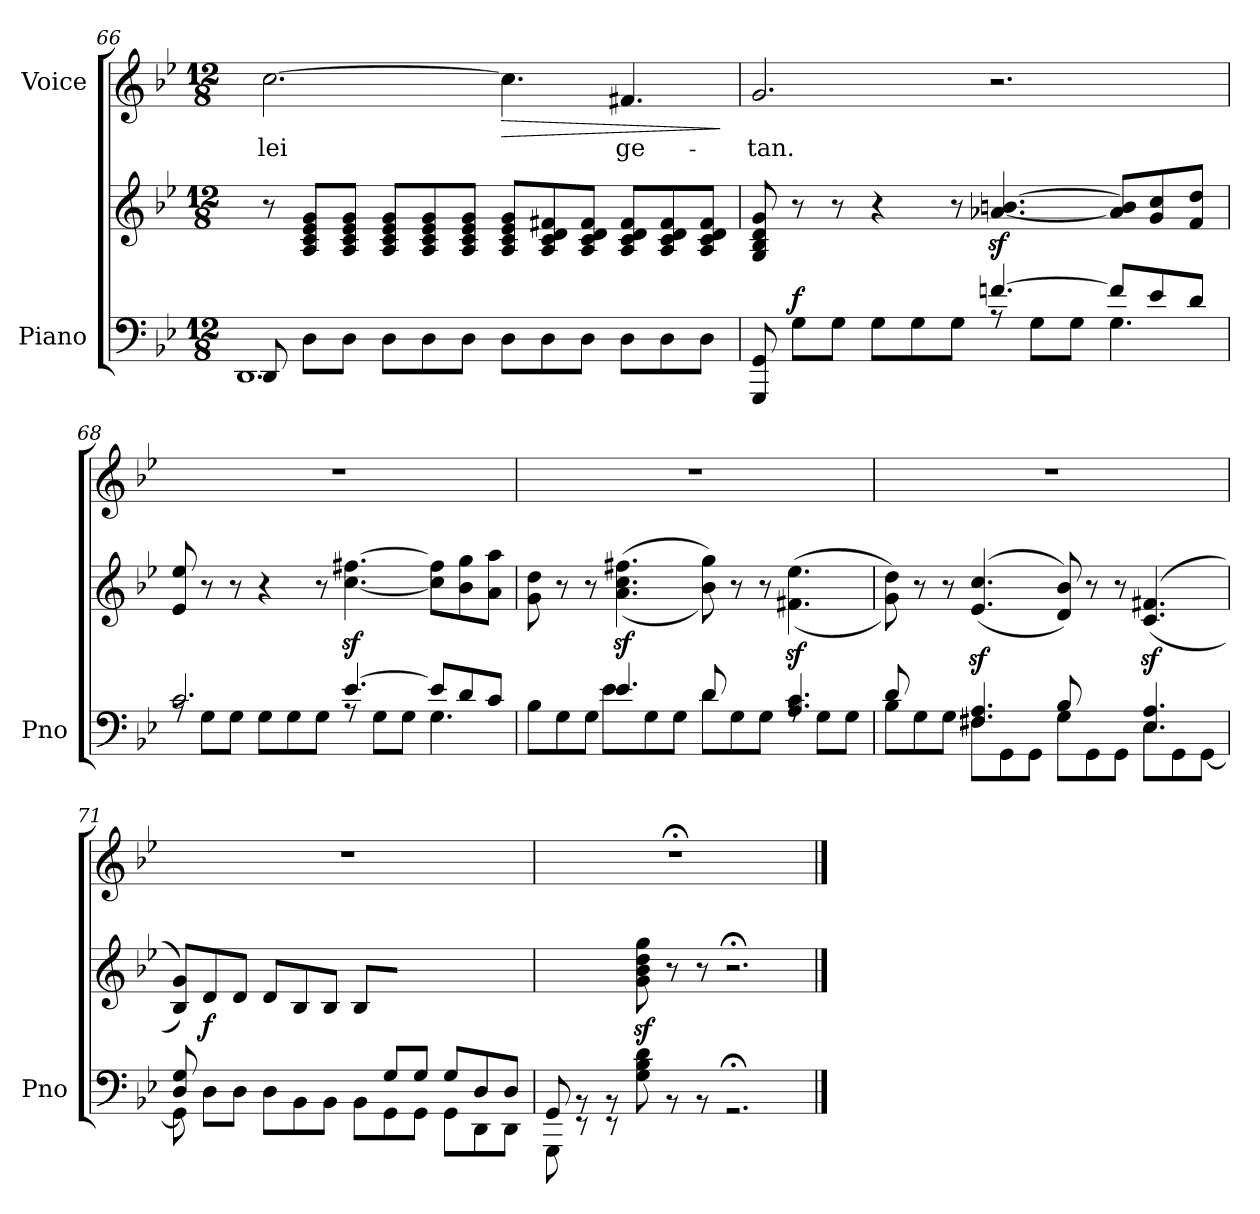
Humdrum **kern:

**kern	**kern	**dynam	**kern	**text	**dynam
*part2	*part2	*part2	*part1	*part1	*part1
*staff3	*staff2	*staff2/3	*staff1	*staff1	*staff1
*I"Piano	*	*	*I"Voice	*	*
*I'Pno	*	*	*	*	*
!!LO:PB:g=z
*clefF4	*clefG2	*	*clefG2	*	*
*k[b-e-]	*k[b-e-]	*	*k[b-e-]	*	*
*M12/8	*M12/8	*	*M12/8	*	*
=66	=66	=66	=66	=66	=66
*^	*	*	*	*	*
!	!	!	!	!	!LO:LY:b	!
*	*	*	*	*^	*	*
8DD/	1.DD	8r	.	[2.cc\	4.rgyy	-lei	.
8D\L	.	8A/ 8c/ 8e-/ 8g/L	.	.	.	.	.
8D\J	.	8A/ 8c/ 8e-/ 8g/J	.	.	.	.	.
8D\L	.	8A/ 8c/ 8e-/ 8g/L	.	.	8ryy	.	.
8D\	.	8A/ 8c/ 8e-/ 8g/	.	.	1ryy	.	.
8D\J	.	8A/ 8c/ 8e-/ 8g/J	.	.	.	.	.
!	!	!	!	!	!	!	!LO:HP:b
8D\L	.	8A/ 8c/ 8e-/ 8g/L	.	4.cc\]	.	.	>
8D\	.	8A/ 8c/ 8d/ 8f#X/	.	.	.	.	.
8D\J	.	8A/ 8c/ 8d/ 8f#/J	.	.	.	.	.
!	!	!	!	!	!	!LO:LY:b	!
8D\L	.	8A/ 8c/ 8d/ 8f#/L	.	4.f#X/	.	ge-	.
8D\	.	8A/ 8c/ 8d/ 8f#/	.	.	.	.	.
8D\J	.	8A/ 8c/ 8d/ 8f#/J	.	.	.	.	.
*v	*v	*	*	*v	*v	*	*
.	.	.	.	.	]
=67	=67	=67	=67	=67	=67
*^	*	*	*	*	*
!	!	!	!	!	!LO:LY:b	!
2.ryy	8GGG/ 8GG/	8G/ 8B-/ 8d/ 8g/	.	2.g/	-tan.	.
!	!	!	!LO:DY:a=2	!	!	!
.	8G\L	8r	f	.	.	.
.	8G\J	8r	.	.	.	.
.	8G\L	4r	.	.	.	.
.	8G\	.	.	.	.	.
.	8G\J	8r	.	.	.	.
[4.fn/	8rA	[4.a-X/z> [4.bn/z>	.	2.r	.	.
.	8G\L	.	.	.	.	.
.	8G\J	.	.	.	.	.
8f/L]	4.G\	8a-/] 8b/]L	.	.	.	.
8e-/	.	8g/ 8cc/	.	.	.	.
8d/J	.	8f/ 8dd/J	.	.	.	.
!!LO:LB:g=z
=68	=68	=68	=68	=68	=68	=68
2.c/	8rA	8e-/ 8ee-/	.	1.r	.	.
.	8G\L	8r	.	.	.	.
.	8G\J	8r	.	.	.	.
.	8G\L	4r	.	.	.	.
.	8G\	.	.	.	.	.
.	8G\J	8r	.	.	.	.
[4.e-/	8rA	[4.cc\z> [4.ff#X\z>	.	.	.	.
.	8G\L	.	.	.	.	.
.	8G\J	.	.	.	.	.
8e-/L]	4.G\	8cc\] 8ff#\]L	.	.	.	.
8d/	.	8b-\ 8gg\	.	.	.	.
8c/J	.	8a\ 8aa\J	.	.	.	.
!!LO:LB:g=z
=69	=69	=69	=69	=69	=69	=69
4.rFyy	8B-\L	8g\ 8dd\	.	1.r	.	.
.	8G\	8r	.	.	.	.
.	8G\J	8r	.	.	.	.
!	!LO:N:head=solid	!	!	!	!	!
4.e-/	8e-\L	(>(>4.a\z> 4.cc\z> 4.ff#X\z>	.	.	.	.
.	8G\	.	.	.	.	.
.	8G\J	.	.	.	.	.
8d/	8d\L	8b-\ 8gg\))	.	.	.	.
8rAyy	8G\	8r	.	.	.	.
8rAyy	8G\J	8r	.	.	.	.
4.A/ 4.c/	8rA	(>(>4.f#X\z> 4.ee-\z>	.	.	.	.
.	8G\L	.	.	.	.	.
.	8G\J	.	.	.	.	.
=70	=70	=70	=70	=70	=70	=70
8d/	8B-\L	8g\ 8dd\))	.	1.r	.	.
8ryy	8G\	8r	.	.	.	.
8ryy	8G\J	8r	.	.	.	.
!	!LO:N:head=solid	!	!	!	!	!
4.F#X/ 4.A/	8F#\L	(<(>4.e-/z> 4.cc/z>	.	.	.	.
.	8GG\	.	.	.	.	.
.	8GG\J	.	.	.	.	.
8B-/	8G\L	8d/ 8b-/))	.	.	.	.
4ryy	8GG\	8r	.	.	.	.
.	8GG\J	8r	.	.	.	.
!	!LO:N:head=solid	!	!	!	!	!
4.E-/ 4.A/	8E-\L	(>(<4.c/z> 4.f#X/z>	.	.	.	.
.	8GG\	.	.	.	.	.
.	[8GG\J	.	.	.	.	.
=71	=71	=71	=71	=71	=71	=71
8D/ 8G/	8GG\]	8B-/ 8g/L))	.	1.r	.	.
!	!	!	!LO:DY:a=2	!	!	!
8ryy	8D\L	8d/	f	.	.	.
4ryy	8D\J	8d/J	.	.	.	.
.	8D\L	8d/L	.	.	.	.
4.ryy	8BB-\	8B-/	.	.	.	.
.	8BB-\J	8B-/J	.	.	.	.
.	8BB-\L	8B-/L	.	.	.	.
8G/L	8GG\	8G/Jyy	.	.	.	.
8G/J	8GG\J	2ryy	.	.	.	.
8G/L	8GG\L	.	.	.	.	.
8D/	8DD\	.	.	.	.	.
8D/J	8DD\J	.	.	.	.	.
!!LO:LB:g=z
=72	=72	=72	=72	=72	=72	=72
8GG/	8GGG\	4.ryy	.	1.r;<	.	.
8rBB	8rEE	.	.	.	.	.
8rBB	8rEE	.	.	.	.	.
8G\ 8B-\ 8d\	8ryy	8g\z> 8b-\z> 8dd\z> 8gg\z>	.	.	.	.
8rBB	1ryy	8r	.	.	.	.
8rBB	.	8r	.	.	.	.
2.r;<GG	.	2.r;<	.	.	.	.
*v	*v	*	*	*	*	*
==	==	==	==	==	==
*-	*-	*-	*-	*-	*-
